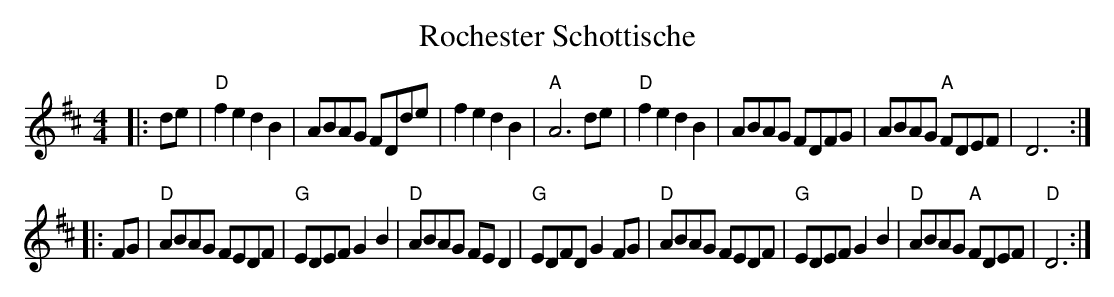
X:1
T: Rochester Schottische
M: 4/4
L: 1/8
K: D
|: de |\
"D"f2e2 d2B2 | ABAG FDde | f2e2 d2B2 | "A"A6 de |\
"D"f2e2 d2B2 | ABAG FDFG | ABAG "A"FDEF | D6 :|
|: FG |\
"D"ABAG FEDF | "G"EDEF G2B2 | "D"ABAG FED2 | "G"EDFD G2FG |\
"D"ABAG FEDF | "G"EDEF G2B2 | "D"ABAG "A"FDEF | "D"D6 :|
